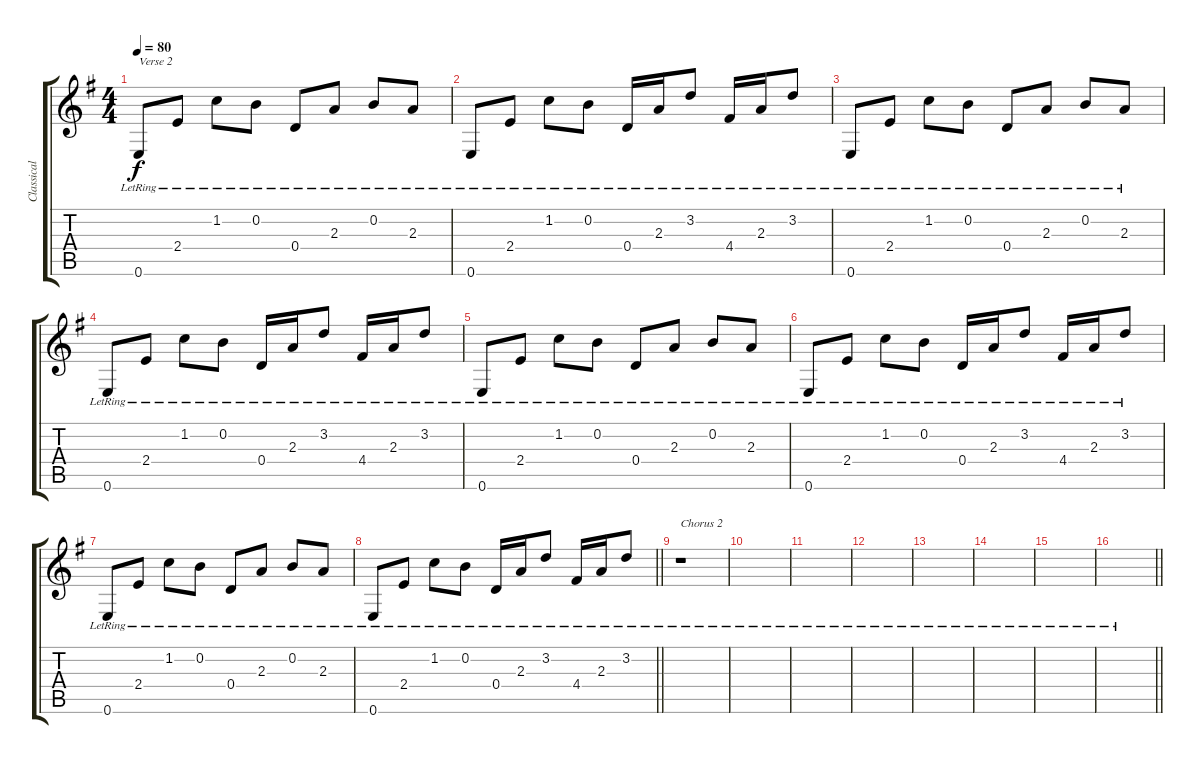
\track ("Classical 1" "Classical ") {instrument acousticguitarnylon}
\staff {score tabs}
\tuning (E4 B3 G3 D3 A2 E2) {hide}
\ts (4 4)
\tempo 80
\clef g2
\ks g
0.6{lr}.8{txt "Verse 2" dy f} 2.4{lr}.8 1.2{lr}.8 0.2{lr}.8 0.4{lr}.8 2.3{lr}.8 0.2{lr}.8 2.3{lr}.8 |
0.6{lr}.8 2.4{lr}.8 1.2{lr}.8 0.2{lr}.8 0.4{lr}.16 2.3{lr}.16 3.2{lr}.8 4.4{lr}.16 2.3{lr}.16 3.2{lr}.8 |
0.6{lr}.8 2.4{lr}.8 1.2{lr}.8 0.2{lr}.8 0.4{lr}.8 2.3{lr}.8 0.2{lr}.8 2.3{lr}.8 |
0.6{lr}.8 2.4{lr}.8 1.2{lr}.8 0.2{lr}.8 0.4{lr}.16 2.3{lr}.16 3.2{lr}.8 4.4{lr}.16 2.3{lr}.16 3.2{lr}.8 |
0.6{lr}.8 2.4{lr}.8 1.2{lr}.8 0.2{lr}.8 0.4{lr}.8 2.3{lr}.8 0.2{lr}.8 2.3{lr}.8 |
0.6{lr}.8 2.4{lr}.8 1.2{lr}.8 0.2{lr}.8 0.4{lr}.16 2.3{lr}.16 3.2{lr}.8 4.4{lr}.16 2.3{lr}.16 3.2{lr}.8 |
0.6{lr}.8 2.4{lr}.8 1.2{lr}.8 0.2{lr}.8 0.4{lr}.8 2.3{lr}.8 0.2{lr}.8 2.3{lr}.8 |
\barLineRight lightlight
0.6{lr}.8 2.4{lr}.8 1.2{lr}.8 0.2{lr}.8 0.4{lr}.16 2.3{lr}.16 3.2{lr}.8 4.4{lr}.16 2.3{lr}.16 3.2{lr}.8 |
r.1{txt "Chorus 2"} |
|
|
|
|
|
|
\barLineRight lightlight
